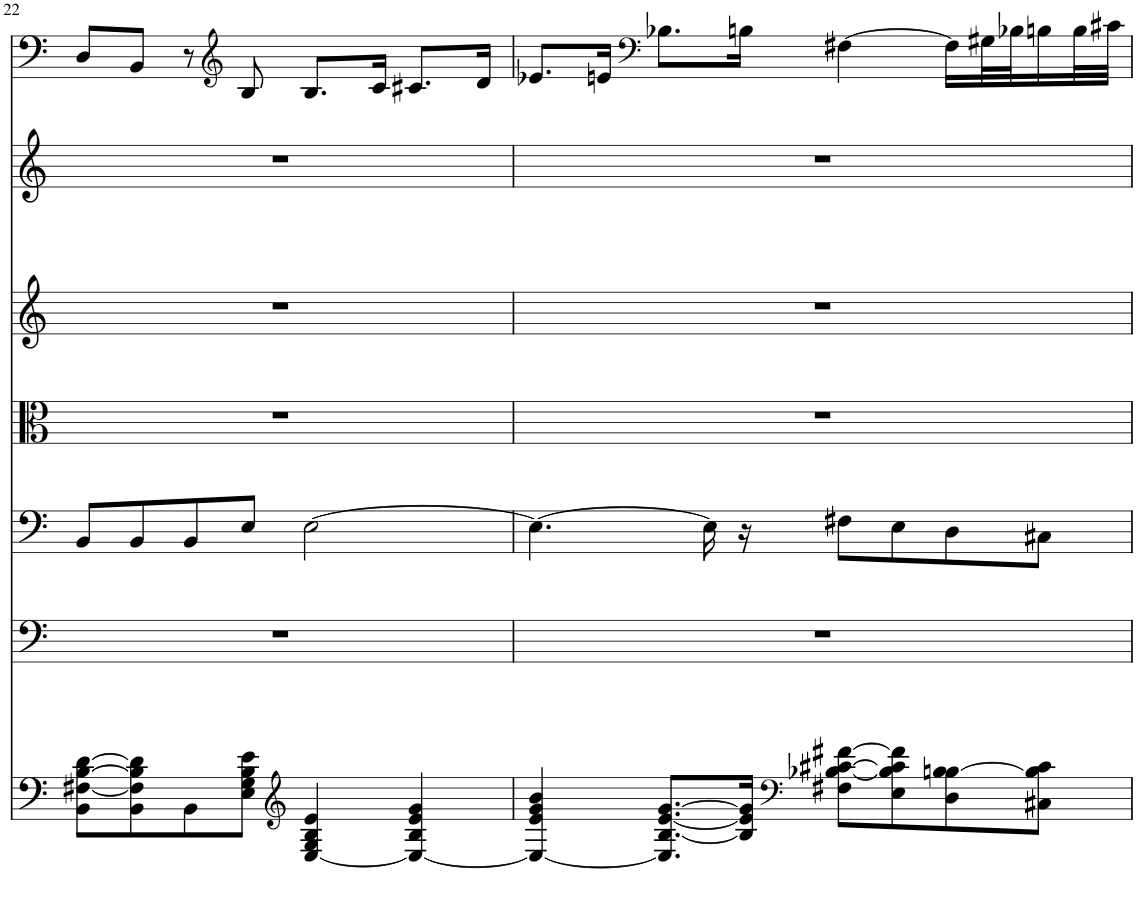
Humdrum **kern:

**kern	**kern	**kern	**kern	**kern	**kern	**kern
*part7	*part6	*part5	*part4	*part3	*part2	*part1
*staff7	*staff6	*staff5	*staff4	*staff3	*staff2	*staff1
*I"Continuo	*I"Contrabass	*I"Violoncello	*I"Viola	*I"Violin II	*I"Violin I	*I"Bassoon
*	*I'Cb	*	*	*	*	*I'Bsn
!!LO:PB:g=z
*clefF4	*clefF4	*clefF4	*clefC3	*clefG2	*clefG2	*clefF4
*	*Trd7c12	*	*	*	*	*
*k[]	*k[]	*k[]	*k[]	*k[]	*k[]	*k[]
*M4/4	*M4/4	*M4/4	*M4/4	*M4/4	*M4/4	*M4/4
=22	=22	=22	=22	=22	=22	=22
8BB\ [8F#X\ [8B\ [8d\L	1r	8BB/L	1r	1r	1r	8D/L
8BB\ 8F#\] 8B\] 8d\]	.	8BB/	.	.	.	8BB/J
8BB\	.	8BB/	.	.	.	8r
*	*	*	*	*	*	*clefG2
8E\ 8G\ 8B\ 8e\J	.	8E/J	.	.	.	8B/
*clefG2	*	*	*	*	*	*
[4E/ 4G/ 4B/ 4e/	.	[2E\	.	.	.	8.B/L
.	.	.	.	.	.	16c/Jk
4E/_ 4B/ 4e/ 4g/	.	.	.	.	.	8.c#X/L
.	.	.	.	.	.	16d/Jk
=23	=23	=23	=23	=23	=23	=23
4E/_ 4e/ 4g/ 4b/	1r	4.E\_	1r	1r	1r	8.e-X/L
.	.	.	.	.	.	16en/Jk
*	*	*	*	*	*	*clefF4
8.E/] [8.B/ [8.e/ [8.g/L	.	.	.	.	.	8.B-X\L
.	.	16E\]	.	.	.	.
16B/] 16e/] 16g/]Jk	.	16r	.	.	.	16Bn\Jk
*clefF4	*	*	*	*	*	*
8F#X\ [8B-X\ [8c#X\ [8f#X\L	.	8F#X\L	.	.	.	[4F#X\
8E\ 8B-\] 8c#\] 8f#\]	.	8E\	.	.	.	.
8D\ [8Bn\ 8B\	.	8D\	.	.	.	16F#\LL]
.	.	.	.	.	.	32G#X\L
.	.	.	.	.	.	32B-X\J
8C#X\ 8B\] 8c#\J	.	8C#X\J	.	.	.	16Bn\
.	.	.	.	.	.	32B\L
.	.	.	.	.	.	32c#X\JJJ
=	=	=	=	=	=	=
*-	*-	*-	*-	*-	*-	*-
